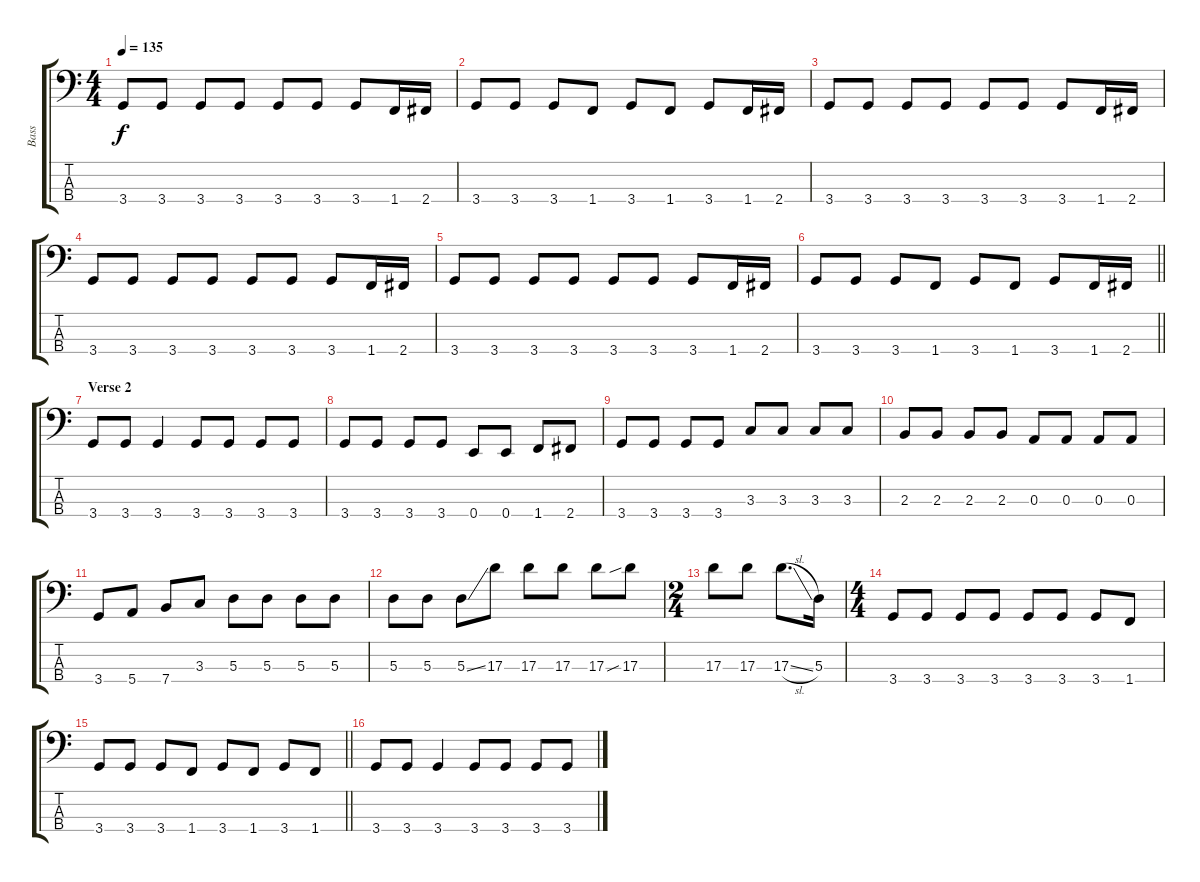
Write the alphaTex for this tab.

\track ("Bass" "Bass") {instrument electricbassfinger}
\staff {score tabs}
\tuning (G2 D2 A1 E1) {hide}
\ts (4 4)
\tempo 135
\clef f4
\ks c
3.4.8{dy f} 3.4.8 3.4.8 3.4.8 3.4.8 3.4.8 3.4.8 1.4.16 2.4.16 |
3.4.8 3.4.8 3.4.8 1.4.8 3.4.8 1.4.8 3.4.8 1.4.16 2.4.16 |
3.4.8 3.4.8 3.4.8 3.4.8 3.4.8 3.4.8 3.4.8 1.4.16 2.4.16 |
3.4.8 3.4.8 3.4.8 3.4.8 3.4.8 3.4.8 3.4.8 1.4.16 2.4.16 |
3.4.8 3.4.8 3.4.8 3.4.8 3.4.8 3.4.8 3.4.8 1.4.16 2.4.16 |
\barLineRight lightlight
3.4.8 3.4.8 3.4.8 1.4.8 3.4.8 1.4.8 3.4.8 1.4.16 2.4.16 |
\section ("" "Verse 2")
3.4.8 3.4.8 3.4.4 3.4.8 3.4.8 3.4.8 3.4.8 |
3.4.8 3.4.8 3.4.8 3.4.8 0.4.8 0.4.8 1.4.8 2.4.8 |
3.4.8 3.4.8 3.4.8 3.4.8 3.3.8 3.3.8 3.3.8 3.3.8 |
2.3.8 2.3.8 2.3.8 2.3.8 0.3.8 0.3.8 0.3.8 0.3.8 |
3.4.8 5.4.8 7.4.8 3.3.8 5.3.8 5.3.8 5.3.8 5.3.8 |
5.3.8 5.3.8 5.3{ss}.8 17.3.8 17.3.8 17.3.8 17.3.8 17.3{sib}.8 |
\ts (2 4)
17.3.8 17.3.8 17.3{sl}.8{d} 5.3.16 |
\ts (4 4)
3.4.8 3.4.8 3.4.8 3.4.8 3.4.8 3.4.8 3.4.8 1.4.8 |
\barLineRight lightlight
3.4.8 3.4.8 3.4.8 1.4.8 3.4.8 1.4.8 3.4.8 1.4.8 |
3.4.8 3.4.8 3.4.4 3.4.8 3.4.8 3.4.8 3.4.8
